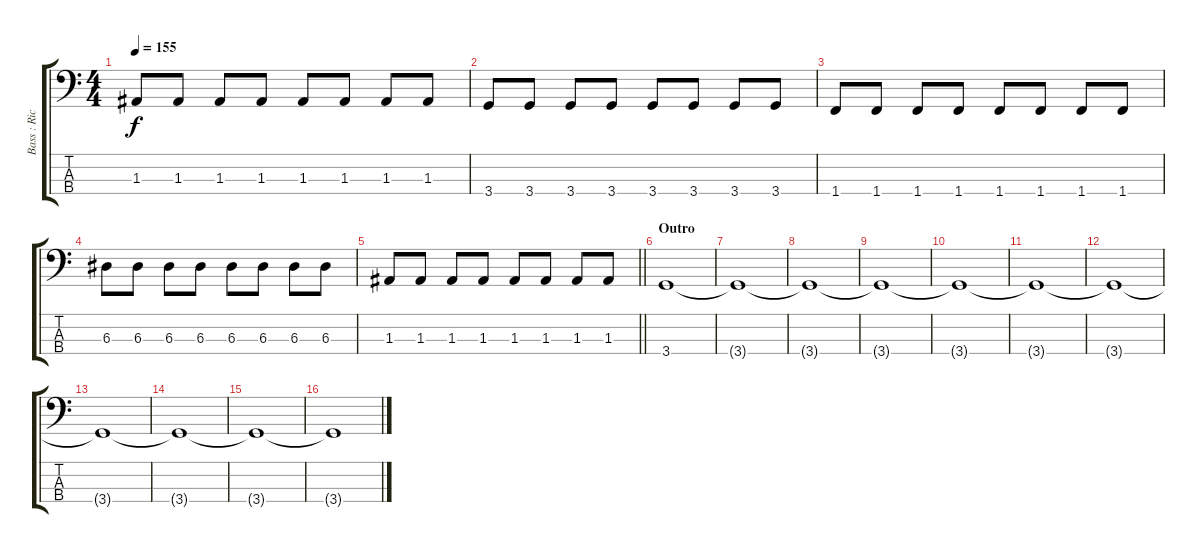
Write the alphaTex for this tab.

\track ("Bass : Rick Burch" "Bass : Ric") {instrument electricbassfinger}
\staff {score tabs}
\tuning (G2 D2 A1 E1) {hide}
\ts (4 4)
\tempo 155
\clef f4
\ks c
1.3.8{dy f} 1.3.8 1.3.8 1.3.8 1.3.8 1.3.8 1.3.8 1.3.8 |
3.4.8 3.4.8 3.4.8 3.4.8 3.4.8 3.4.8 3.4.8 3.4.8 |
1.4.8 1.4.8 1.4.8 1.4.8 1.4.8 1.4.8 1.4.8 1.4.8 |
6.3.8 6.3.8 6.3.8 6.3.8 6.3.8 6.3.8 6.3.8 6.3.8 |
\barLineRight lightlight
1.3.8 1.3.8 1.3.8 1.3.8 1.3.8 1.3.8 1.3.8 1.3.8 |
\section ("" "Outro")
3.4.1 |
3.4{t}.1 |
3.4{t}.1 |
3.4{t}.1 |
3.4{t}.1 |
3.4{t}.1 |
3.4{t}.1 |
3.4{t}.1 |
3.4{t}.1 |
3.4{t}.1 |
3.4{t}.1
